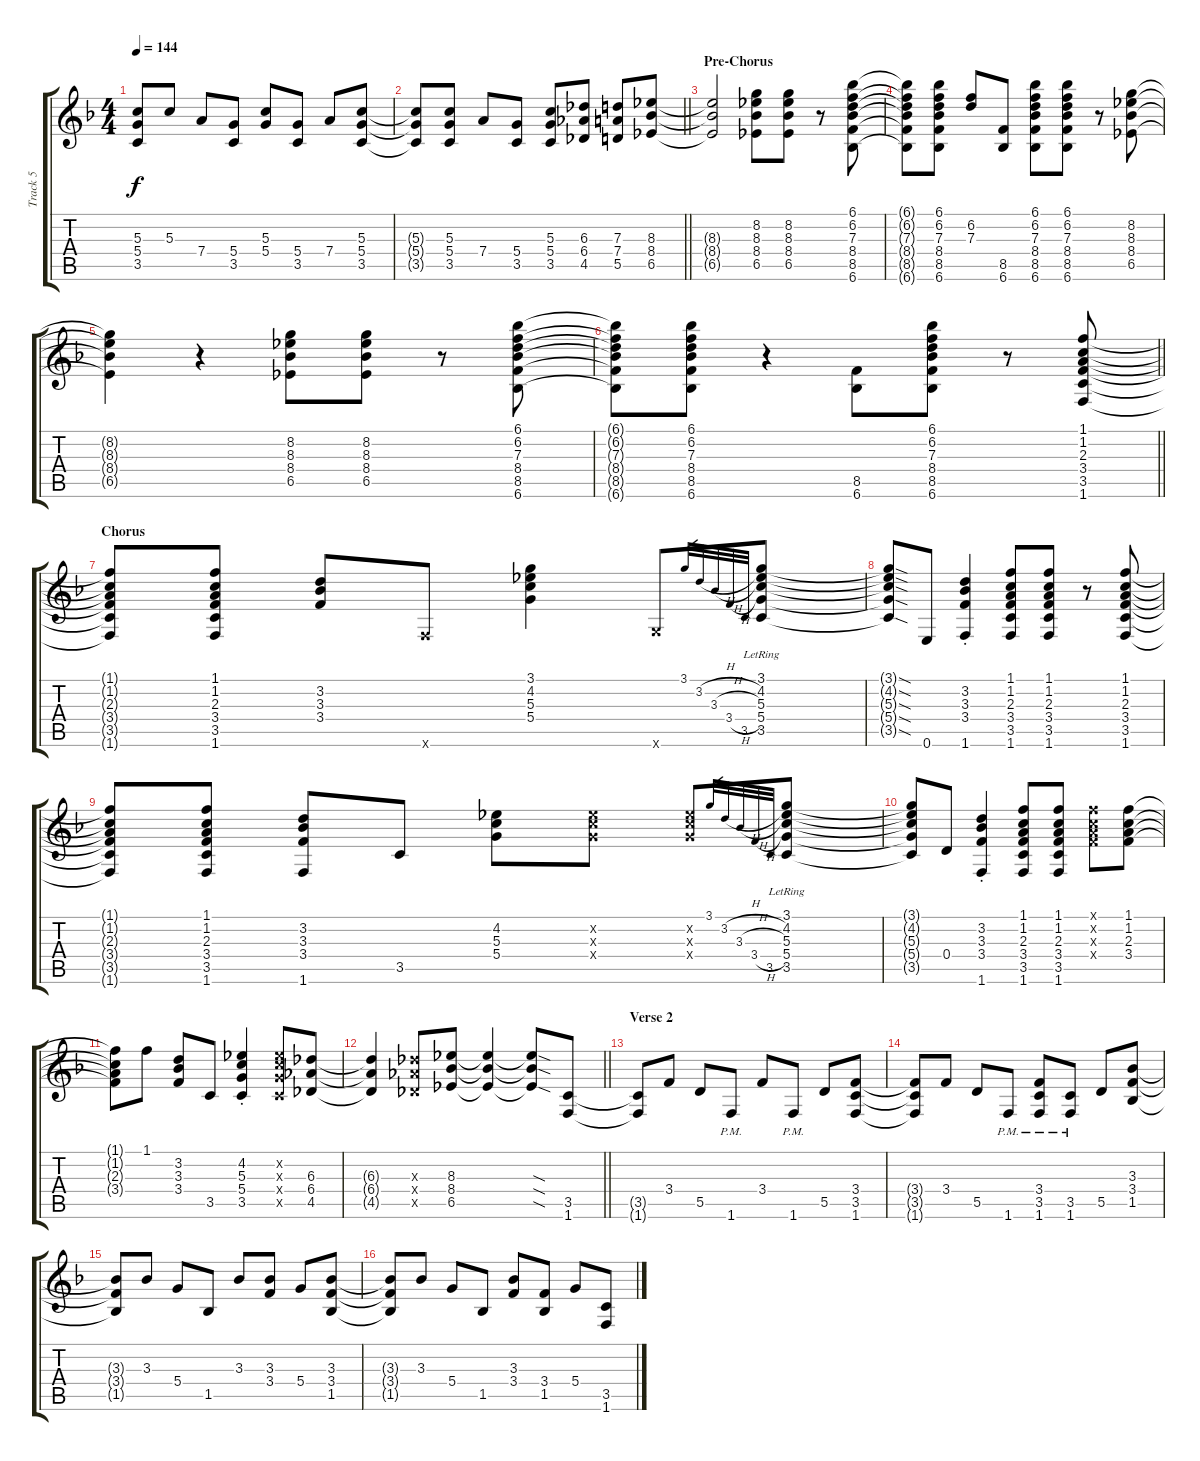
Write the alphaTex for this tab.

\track ("Track 5" "Track 5") {instrument distortionguitar}
\staff {score tabs}
\tuning (E4 B3 G3 D3 A2 E2) {hide}
\ts (4 4)
\tempo 144
\clef g2
\ks f
(5.3{t} 5.4{t} 3.5{t}).8{dy f} 5.3.8 7.4.8 (5.4 3.5).8 (5.3 5.4).8 (5.4 3.5).8 7.4.8 (5.3 5.4 3.5).8 |
\barLineRight lightlight
(5.3{t} 5.4{t} 3.5{t}).8 (5.3 5.4 3.5).8 7.4.8 (5.4 3.5).8 (5.3 5.4 3.5).8 (6.3 6.4 4.5).8 (7.3 7.4 5.5).8 (8.3 8.4 6.5).8 |
\section ("" "Pre-Chorus")
(8.3{t} 8.4{t} 6.5{t}).2 (8.2 8.3 8.4 6.5).8 (8.2 8.3 8.4 6.5).8 r.8 (6.1 6.2 7.3 8.4 8.5 6.6).8 |
(6.1{t} 6.2{t} 7.3{t} 8.4{t} 8.5{t} 6.6{t}).8 (6.1 6.2 7.3 8.4 8.5 6.6).8 (6.2 7.3).8 (8.5 6.6).8 (6.1 6.2 7.3 8.4 8.5 6.6).8 (6.1 6.2 7.3 8.4 8.5 6.6).8 r.8 (8.2 8.3 8.4 6.5).8 |
(8.2{t} 8.3{t} 8.4{t} 6.5{t}).4 r.4 (8.2 8.3 8.4 6.5).8 (8.2 8.3 8.4 6.5).8 r.8 (6.1 6.2 7.3 8.4 8.5 6.6).8 |
\barLineRight lightlight
(6.1{t} 6.2{t} 7.3{t} 8.4{t} 8.5{t} 6.6{t}).8 (6.1 6.2 7.3 8.4 8.5 6.6).8 r.4 (8.5 6.6).8 (6.1 6.2 7.3 8.4 8.5 6.6).8 r.8 (1.1 1.2 2.3 3.4 3.5 1.6).8 |
\section ("" "Chorus")
(1.1{t} 1.2{t} 2.3{t} 3.4{t} 3.5{t} 1.6{t}).8 (1.1 1.2 2.3 3.4 3.5 1.6).8 (3.2 3.3 3.4).8 1.6{x}.8 (3.1 4.2 5.3 5.4).4 3.6{x}.8 3.1.32{gr} 3.2{h}.32{gr} 3.3{h}.32{gr} 3.4{h}.32{gr} 3.5.32{gr} (3.1{lr} 4.2{lr} 5.3{lr} 5.4{lr} 3.5{lr}).8 |
(3.1{sod t} 4.2{sod t} 5.3{sod t} 5.4{sod t} 3.5{sod t}).8 0.6.8 (3.2{st} 3.3{st} 3.4{st} 1.6{st}).4 (1.1 1.2 2.3 3.4 3.5 1.6).8 (1.1 1.2 2.3 3.4 3.5 1.6).8 r.8 (1.1 1.2 2.3 3.4 3.5 1.6).8 |
(1.1{t} 1.2{t} 2.3{t} 3.4{t} 3.5{t} 1.6{t}).8 (1.1 1.2 2.3 3.4 3.5 1.6).8 (3.2 3.3 3.4 1.6).8 3.5.8 (4.2 5.3 5.4).8 (4.2{x} 5.3{x} 5.4{x}).8 (4.2{x} 5.3{x} 5.4{x}).8 3.1.32{gr} 3.2{h}.32{gr} 3.3{h}.32{gr} 3.4{h}.32{gr} 3.5.32{gr} (3.1{lr} 4.2{lr} 5.3{lr} 5.4{lr} 3.5{lr}).8 |
(3.1{t} 4.2{t} 5.3{t} 5.4{t} 3.5{t}).8 0.4.8 (3.2{st} 3.3{st} 3.4{st} 1.6{st}).4 (1.1 1.2 2.3 3.4 3.5 1.6).8 (1.1 1.2 2.3 3.4 3.5 1.6).8 (1.1{x} 1.2{x} 2.3{x} 3.4{x}).8 (1.1 1.2 2.3 3.4).8 |
(1.1{t} 1.2{t} 2.3{t} 3.4{t}).8 1.1.8 (3.2 3.3 3.4).8 3.5.8 (4.2{st} 5.3{st} 5.4{st} 3.5{st}).4 (4.2{x} 5.3{x} 5.4{x} 3.5{x}).8 (6.3 6.4 4.5).8 |
\barLineRight lightlight
(6.3{t} 6.4{t} 4.5{t}).4 (6.3{x} 6.4{x} 4.5{x}).8 (8.3 8.4 6.5).8 (8.3{t} 8.4{t} 6.5{t}).4 (8.3{sod t} 8.4{sod t} 6.5{sod t}).8 (3.5 1.6).8 |
\section ("" "Verse 2")
(3.5{t} 1.6{t}).8 3.4.8 5.5.8 1.6{pm}.8 3.4.8 1.6{pm}.8 5.5.8 (3.4 3.5 1.6).8 |
(3.4{t} 3.5{t} 1.6{t}).8 3.4.8 5.5.8 1.6{pm}.8 (3.4{pm} 3.5{pm} 1.6{pm}).8 (3.5{pm} 1.6{pm}).8 5.5.8 (3.3 3.4 1.5).8 |
(3.3{t} 3.4{t} 1.5{t}).8 3.3.8 5.4.8 1.5.8 3.3.8 (3.3 3.4).8 5.4.8 (3.3 3.4 1.5).8 |
(3.3{t} 3.4{t} 1.5{t}).8 3.3.8 5.4.8 1.5.8 (3.3 3.4).8 (3.4 1.5).8 5.4.8 (3.5 1.6).8
